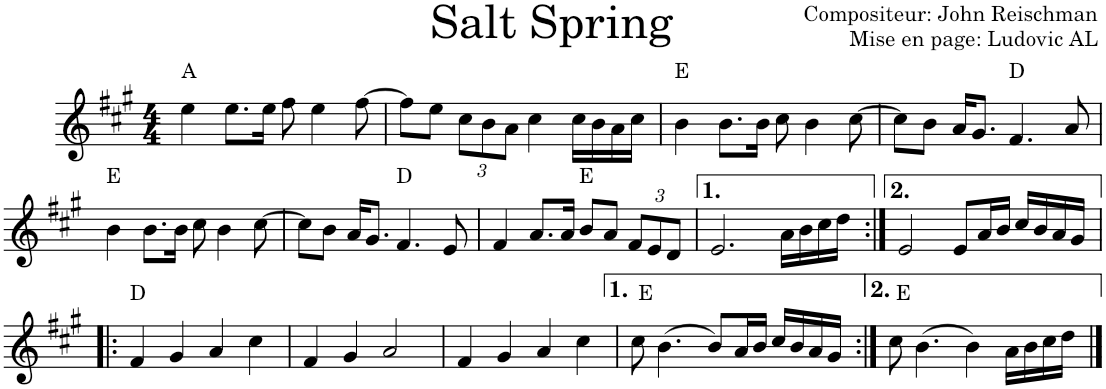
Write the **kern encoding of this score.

**kern	**harte
*part1	*part1
*staff1	*
*I"Violon	*
*I'Vln.	*
*clefG2	*
*k[f#c#g#]	*
*M4/4	*
=1	=1
4ee\	A:maj
8.ee\L	.
16ee\Jk	.
8ff#\	.
4ee\	.
[8ff#\	.
=2	=2
8ff#\L]	.
8ee\J	.
*Xbrackettup	*
12cc#\L	.
12b\	.
12a\J	.
4cc#\	.
16cc#\LL	.
16b\	.
16a\	.
16cc#\JJ	.
=3	=3
4b\	E:maj
8.b\L	.
16b\Jk	.
8cc#\	.
4b\	.
[8cc#\	.
=4	=4
8cc#\L]	.
8b\J	.
16a/KL	.
8.g#/J	.
4.f#/	D:maj
8a/	.
!!LO:LB:g=z
=5	=5
4b\	E:maj
8.b\L	.
16b\Jk	.
8cc#\	.
4b\	.
[8cc#\	.
=6	=6
8cc#\L]	.
8b\J	.
16a/KL	.
8.g#/J	.
4.f#/	D:maj
8e/	.
=7	=7
4f#/	.
8.a/L	.
16a/Jk	.
8b/L	E:maj
8a/J	.
12f#/L	.
12e/	.
12d/J	.
=8	=8
2.e/	.
16a\LL	.
16b\	.
16cc#\	.
16dd\JJ	.
=9:|!	=9:|!
2e/	.
8e/L	.
16a/L	.
16b/JJ	.
16cc#/LL	.
16b/	.
16a/	.
16g#/JJ	.
!!LO:LB:g=z
=10!|:	=10!|:
4f#/	D:maj
4g#/	.
4a/	.
4cc#\	.
=11	=11
4f#/	.
4g#/	.
2a/	.
=12	=12
4f#/	.
4g#/	.
4a/	.
4cc#\	.
=13	=13
8cc#\	E:maj
(4.b\	.
8b/L)	.
16a/L	.
16b/JJ	.
16cc#/LL	.
16b/	.
16a/	.
16g#/JJ	.
=14:|!	=14:|!
8cc#\	E:maj
(4.b\	.
4b\)	.
16a\LL	.
16b\	.
16cc#\	.
16dd\JJ	.
==	==
*-	*-
